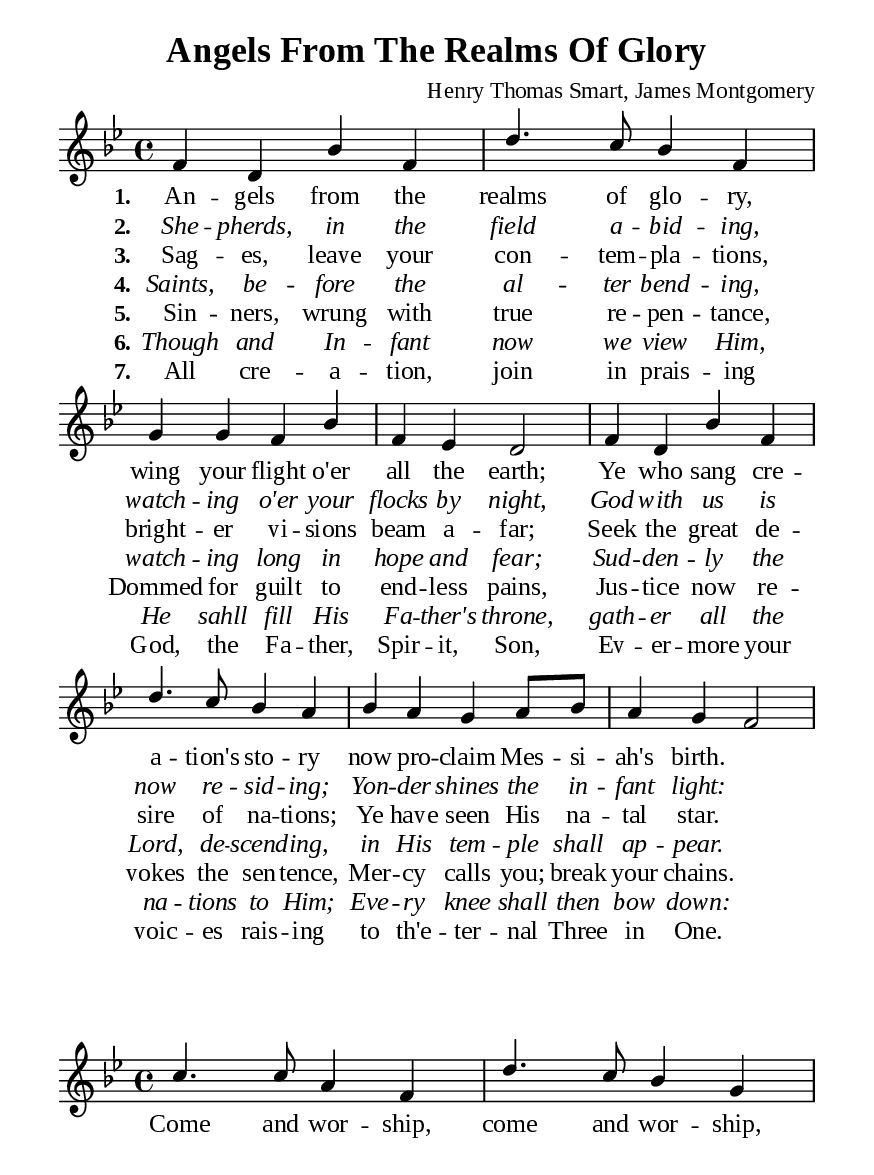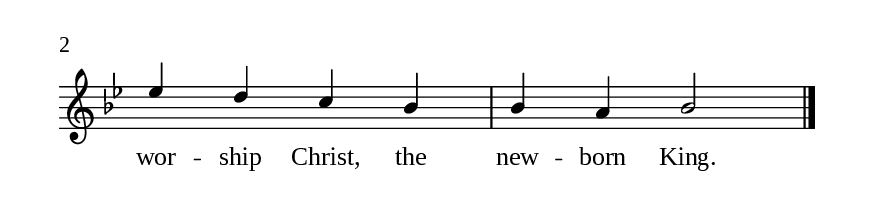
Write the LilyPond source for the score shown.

\version "2.18.2"

\header {
  title = "Angels From The Realms Of Glory"
  composer = "Henry Thomas Smart, James Montgomery"
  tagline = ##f
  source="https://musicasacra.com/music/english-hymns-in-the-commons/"
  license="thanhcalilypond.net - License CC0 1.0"
}

globalSettings = {
  \set Score.barNumberVisibility = #all-bar-numbers-visible
  \key bes \major
  \time 4/4
  \override Score.BarNumber.break-visibility = ##(#f #f #f)
}

verseSettings = {
  \phrasingSlurDashed
}

\paper {
  #(set-paper-size "a5")
  top-margin = 10\mm
  bottom-margin = 10\mm
  left-margin = 10\mm
  right-margin = 10\mm
  indent = #0
  #(define fonts
	 (make-pango-font-tree "Liberation Serif"
	 		       "Liberation Serif"
			       "Liberation Serif"
			       (/ 20 20)))
}

printItalic = \with {
  \override LyricText.font-shape = #'italic
}

% Verse music
musicVerseSoprano = \relative c' {
  %{	01	%} f4 d bes' f |
  %{	02	%} d'4. c8 bes4 f |
  %{	03	%} g g f bes |
  %{	04	%} f ees d2 |
  %{	05	%} f4 d bes' f |
  %{	06	%} d'4. c8 bes4 a |
  %{	07	%} bes a g a8 bes |
  %{	08	%} a4 g f2 |
}

% Chorus music
musicChorusSoprano = \relative c' {
  \set Score.currentBarNumber = #9
  %{	09	%} c'4. c8 a4 f |
  %{	10	%} d'4. c8 bes4 g |
  %{	11	%} ees' d c bes |
  %{	12	%} bes a bes2 \bar "|."
}

% Verse lyrics
lyricVerseOne = \lyricmode {
  \set stanza = #"1."
  An -- gels from the realms of glo -- ry, wing your flight o'er all the earth;
  Ye who sang cre -- a -- tion's sto -- ry now pro -- claim Mes -- si -- ah's birth.
}

lyricVerseTwo = \lyricmode {
  \set stanza = #"2."
  She -- pherds, in the field a -- bid -- ing, watch -- ing o'er your flocks by night,
  God with us is now re -- sid -- ing; Yon -- der shines the in -- fant light:
}

lyricVerseThree = \lyricmode {
  \set stanza = #"3."
  Sag -- es, leave your con -- tem -- pla -- tions, bright -- er vi -- sions beam a -- far;
  Seek the great de -- sire of na -- tions; Ye have seen His na -- tal star.
}

lyricVerseFour = \lyricmode {
  \set stanza = #"4."
  Saints, be -- fore the al -- ter bend -- ing, watch -- ing long in hope and fear;
  Sud -- den -- ly the Lord, de -- scend -- ing, in His tem -- ple shall ap -- pear.
}

lyricVerseFive = \lyricmode {
  \set stanza = #"5."
  Sin -- ners, wrung with true re -- pen -- tance, Dommed for guilt to end -- less pains,
  Jus -- tice now re -- vokes the sen -- tence, Mer -- cy calls you; break your chains.
}

lyricVerseSix = \lyricmode {
  \set stanza = #"6."
  Though and In -- fant now we view Him, He sahll fill His Fa -- ther's throne,
  gath -- er all the na -- tions to Him; Eve -- ry knee shall then bow down:
}

lyricVerseSeven = \lyricmode {
  \set stanza = #"7."
  All cre -- a -- tion, join in prais -- ing God, the Fa -- ther, Spir -- it, Son,
  Ev -- er -- more your voic -- es rais -- ing to th'e -- ter -- nal Three in One.
}

% Chorus lyrics
lyricChorus = \lyricmode {
  Come and wor -- ship, come and wor -- ship, wor -- ship Christ, the new -- born King.
}

% Layout
\score {
    \new ChoirStaff <<
      \new Staff <<
        \clef "treble"
        \new Voice = "soprano" {
          \voiceOne \globalSettings \verseSettings \stemUp \slurUp \musicVerseSoprano
        }
      >>
      \new Lyrics \lyricsto soprano \lyricVerseOne
      \new Lyrics \printItalic \lyricsto soprano \lyricVerseTwo
      \new Lyrics \lyricsto soprano \lyricVerseThree
      \new Lyrics \printItalic \lyricsto soprano \lyricVerseFour
      \new Lyrics \lyricsto soprano \lyricVerseFive
      \new Lyrics \printItalic \lyricsto soprano \lyricVerseSix
      \new Lyrics \lyricsto soprano \lyricVerseSeven
    >>
}

\score {
    \new ChoirStaff <<
      \new Staff <<
        \clef "treble"
        \new Voice = "soprano" {
          \globalSettings \stemUp \slurUp \musicChorusSoprano
        }
      >>
      \new Lyrics \lyricsto soprano \lyricChorus
    >>
}
